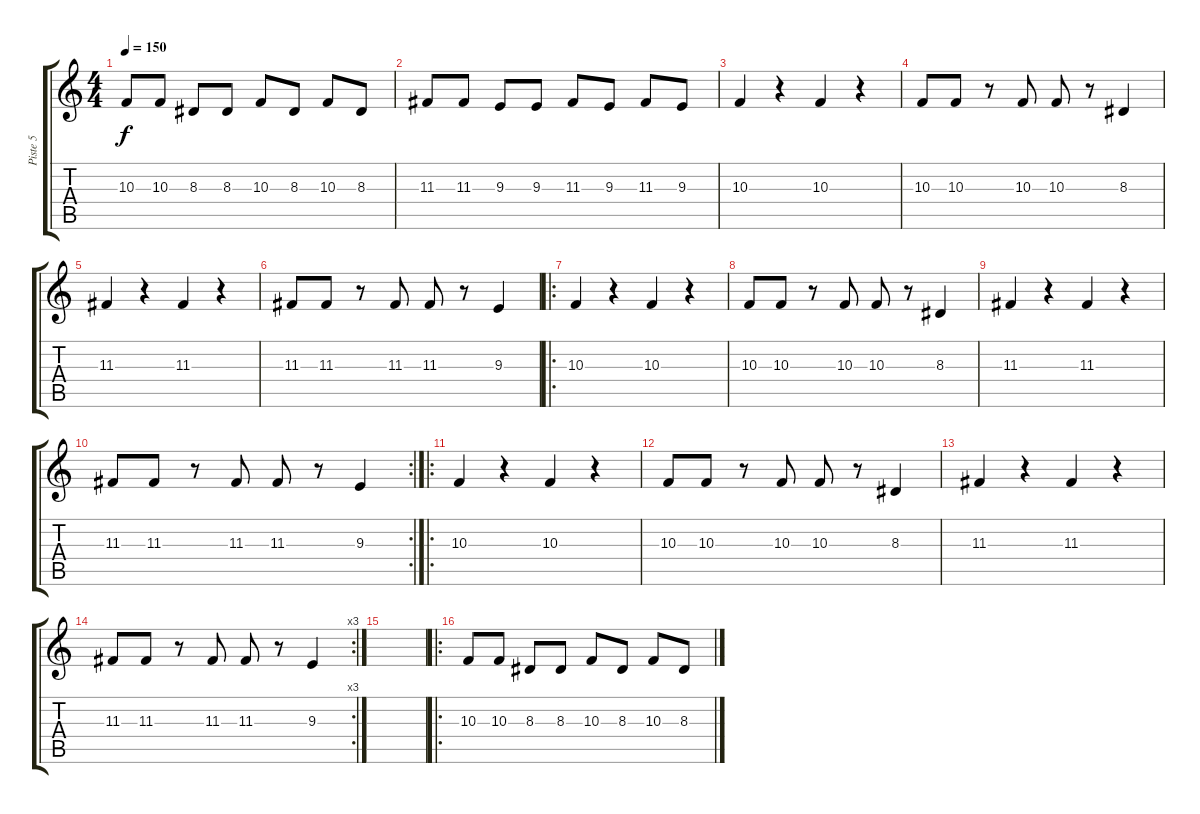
\track ("Piste 5" "Piste 5") {instrument rockorgan}
\staff {score tabs}
\tuning (E4 B3 G3 D3 A2 E2) {hide}
\ts (4 4)
\tempo 150
\clef g2
\ks c
10.3.8{dy f} 10.3.8 8.3.8 8.3.8 10.3.8 8.3.8 10.3.8 8.3.8 |
11.3.8 11.3.8 9.3.8 9.3.8 11.3.8 9.3.8 11.3.8 9.3.8 |
10.3.4 r.4 10.3.4 r.4 |
10.3.8 10.3.8 r.8 10.3.8 10.3.8 r.8 8.3.4 |
11.3.4 r.4 11.3.4 r.4 |
11.3.8 11.3.8 r.8 11.3.8 11.3.8 r.8 9.3.4 |
\ro
10.3.4 r.4 10.3.4 r.4 |
10.3.8 10.3.8 r.8 10.3.8 10.3.8 r.8 8.3.4 |
11.3.4 r.4 11.3.4 r.4 |
\rc 2
11.3.8 11.3.8 r.8 11.3.8 11.3.8 r.8 9.3.4 |
\ro
10.3.4 r.4 10.3.4 r.4 |
10.3.8 10.3.8 r.8 10.3.8 10.3.8 r.8 8.3.4 |
11.3.4 r.4 11.3.4 r.4 |
\rc 3
11.3.8 11.3.8 r.8 11.3.8 11.3.8 r.8 9.3.4 |
|
\ro
10.3.8 10.3.8 8.3.8 8.3.8 10.3.8 8.3.8 10.3.8 8.3.8
